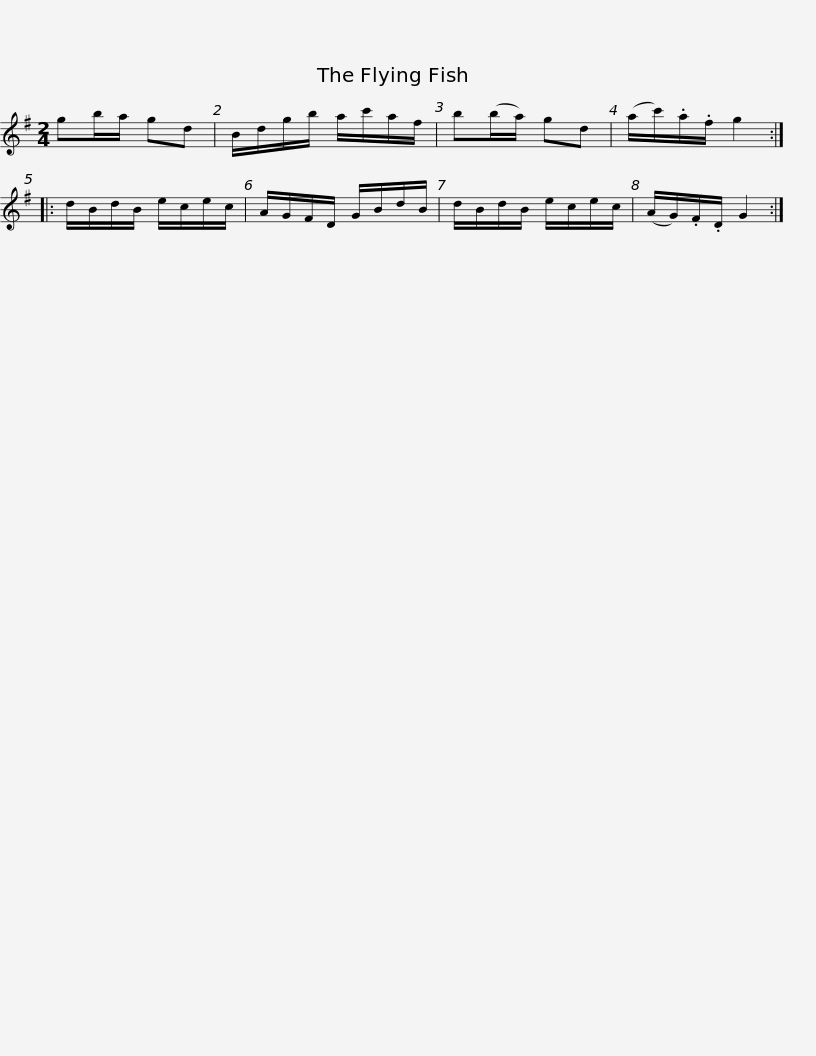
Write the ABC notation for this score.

X:1
L:1/8
M:2/4
I:linebreak $
K:G
V:1 treble
V:1
 gb/a/ gd | B/d/g/b/ a/c'/a/f/ | b(b/a/) gd | (a/c'/).a/.f/ g2 :: d/B/d/B/ e/c/e/c/ | %5
 A/G/F/D/ G/B/d/B/ |$ d/B/d/B/ e/c/e/c/ | (A/G/).F/.D/ G2 :| %8
